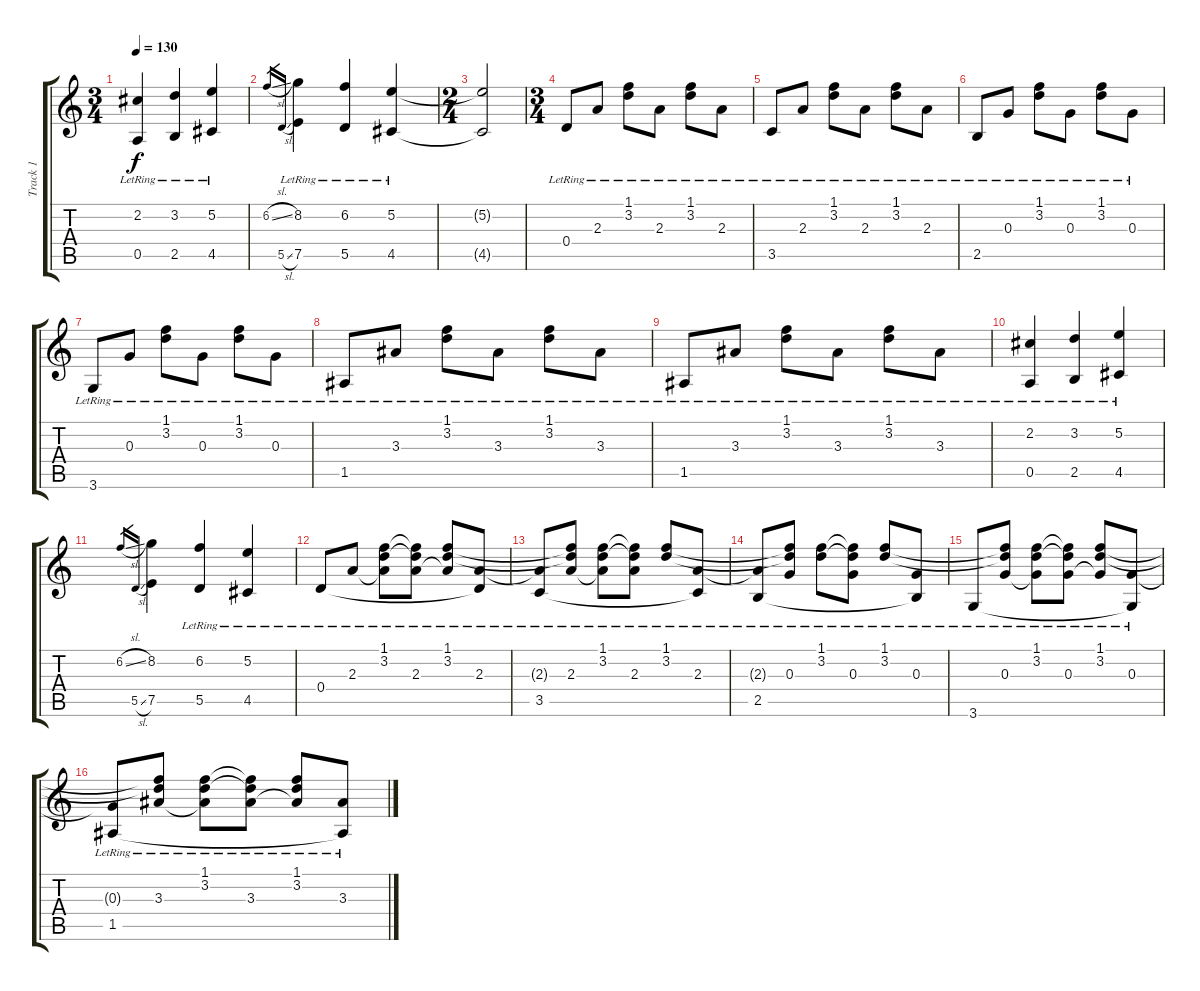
\track ("Track 1" "Track 1") {instrument acousticguitarnylon}
\staff {score tabs}
\tuning (E4 B3 G3 D3 A2 E2) {hide}
\ts (3 4)
\tempo 130
\clef g2
\ks c
(2.2{lr} 0.5{lr}).4{dy f} (3.2{lr} 2.5{lr}).4 (5.2{lr} 4.5{lr}).4 |
6.2{sl}.16{gr} 5.5{sl}.16{gr} (8.2{lr} 7.5{lr}).4 (6.2{lr} 5.5{lr}).4 (5.2{lr} 4.5{lr}).4 |
\ts (2 4)
(5.2{t} 4.5{t}).2 |
\ts (3 4)
0.4{lr}.8 2.3{lr}.8 (1.1{lr} 3.2{lr}).8 2.3{lr}.8 (1.1{lr} 3.2{lr}).8 2.3{lr}.8 |
3.5{lr}.8 2.3{lr}.8 (1.1{lr} 3.2{lr}).8 2.3{lr}.8 (1.1{lr} 3.2{lr}).8 2.3{lr}.8 |
2.5{lr}.8 0.3{lr}.8 (1.1{lr} 3.2{lr}).8 0.3{lr}.8 (1.1{lr} 3.2{lr}).8 0.3{lr}.8 |
3.6{lr}.8 0.3{lr}.8 (1.1{lr} 3.2{lr}).8 0.3{lr}.8 (1.1{lr} 3.2{lr}).8 0.3{lr}.8 |
1.5{lr}.8 3.3{lr}.8 (1.1{lr} 3.2{lr}).8 3.3{lr}.8 (1.1{lr} 3.2{lr}).8 3.3{lr}.8 |
1.5{lr}.8 3.3{lr}.8 (1.1{lr} 3.2{lr}).8 3.3{lr}.8 (1.1{lr} 3.2{lr}).8 3.3{lr}.8 |
(2.2{lr} 0.5{lr}).4 (3.2{lr} 2.5{lr}).4 (5.2{lr} 4.5{lr}).4 |
6.2{sl}.16{gr} 5.5{sl}.16{gr} (8.2 7.5).4 (6.2{lr} 5.5{lr}).4 (5.2{lr} 4.5{lr}).4 |
0.4{lr}.8 2.3{lr}.8 (1.1{lr} 3.2{lr} 2.3{t}).8 (1.1{t} 3.2{t} 2.3{lr}).8 (1.1{lr} 3.2{lr} 2.3{t}).8 (2.3{lr} 0.4{t}).8 |
(2.3{t} 3.5{lr}).8 (1.1{t} 3.2{t} 2.3{lr}).8 (1.1{lr} 3.2{lr} 2.3{t}).8 (1.1{t} 3.2{t} 2.3{lr}).8 (1.1{lr} 3.2{lr}).8 (2.3{lr} 3.5{t}).8 |
(2.3{t} 2.5{lr}).8 (1.1{t} 3.2{t} 0.3{lr}).8 (1.1{lr} 3.2{lr}).8 (1.1{t} 3.2{t} 0.3{lr}).8 (1.1{lr} 3.2{lr}).8 (0.3{lr} 2.5{t}).8 |
3.6{lr}.8 (1.1{t} 3.2{t} 0.3{lr}).8 (1.1{lr} 3.2{lr} 0.3{t}).8 (1.1{t} 3.2{t} 0.3{lr}).8 (1.1{lr} 3.2{lr} 0.3{t}).8 (0.3{lr} 3.6{t}).8 |
(0.3{t} 1.5{lr}).8 (1.1{t} 3.2{t} 3.3{lr}).8 (1.1{lr} 3.2{lr} 3.3{t}).8 (1.1{t} 3.2{t} 3.3{lr}).8 (1.1{lr} 3.2{lr} 3.3{t}).8 (3.3{lr} 1.5{t}).8
